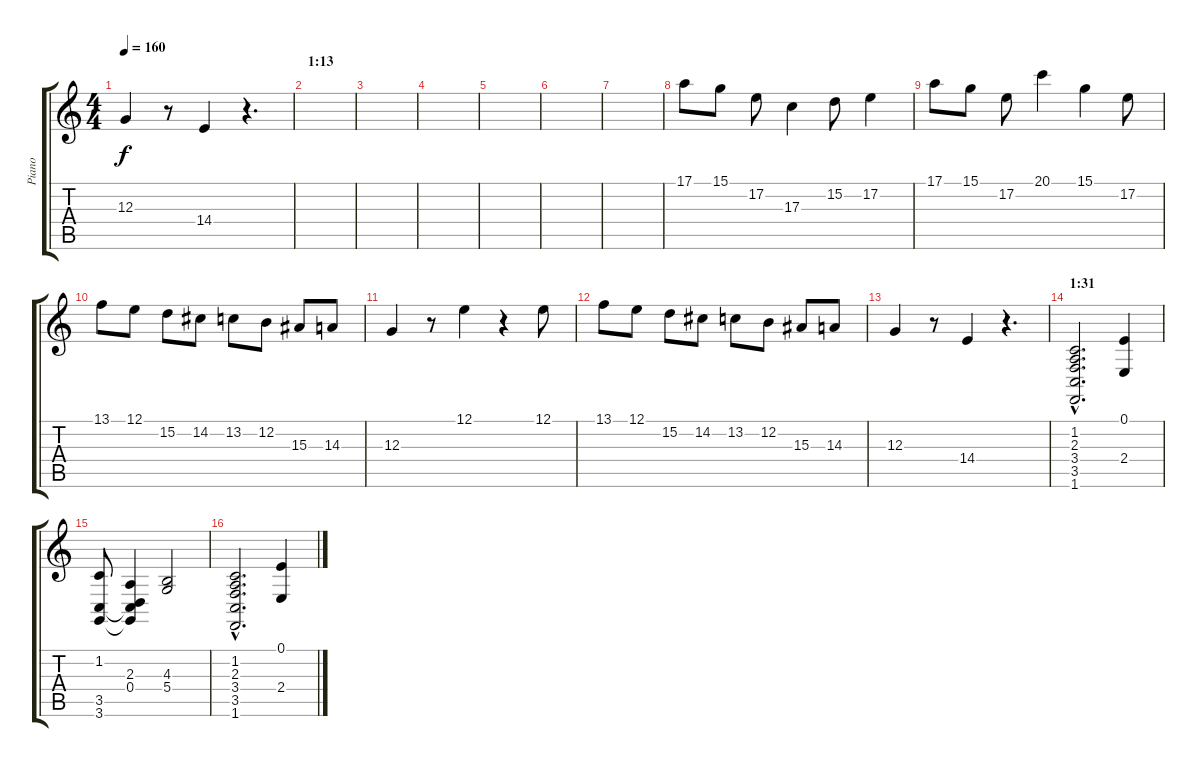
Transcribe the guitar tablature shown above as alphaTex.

\track ("Piano" "Piano") {instrument acousticgrandpiano}
\staff {score tabs}
\tuning (E4 B3 G3 D3 A2 E2) {hide}
\ts (4 4)
\tempo 160
\clef g2
\ks c
12.3.4{dy f} r.8 14.4.4 r.4{d} |
\section ("" "1:13")
|
|
|
|
|
|
17.1.8 15.1.8 17.2.8 17.3.4 15.2.8 17.2.4 |
17.1.8 15.1.8 17.2.8 20.1.4 15.1.4 17.2.8 |
13.1.8 12.1.8 15.2.8 14.2.8 13.2.8 12.2.8 15.3.8 14.3.8 |
12.3.4 r.8 12.1.4 r.4 12.1.8 |
13.1.8 12.1.8 15.2.8 14.2.8 13.2.8 12.2.8 15.3.8 14.3.8 |
12.3.4 r.8 14.4.4 r.4{d} |
\section ("" "1:31")
(1.2{hac} 2.3{hac} 3.4{hac} 3.5{hac} 1.6{hac}).2{d} (0.1 2.4).4 |
(1.2 3.5 3.6).8 (2.3 0.4 3.5{t} 3.6{t}).4 (4.3 5.4).2 |
(1.2{hac} 2.3{hac} 3.4{hac} 3.5{hac} 1.6{hac}).2{d} (0.1 2.4).4
